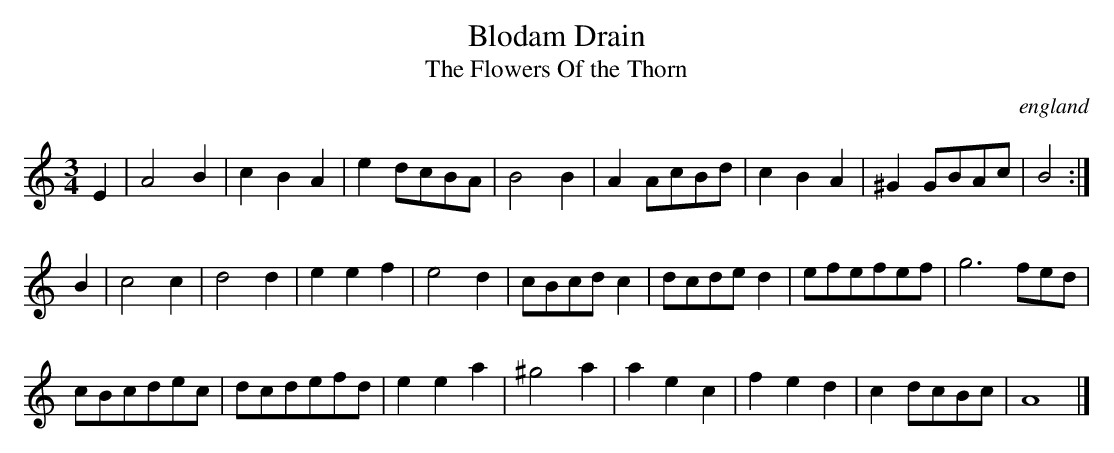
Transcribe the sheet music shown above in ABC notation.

X:1
T:Blodam Drain
T:The Flowers Of the Thorn
O:england
M:3/4
L:1/4
K:Am
E|A2B|cBA|e d/c/B/A/|B2 B|A A/c/B/d/|cBA|^G G/B/A/c/|B2:|]
B|c2 c|d2 d|e e f|e2 d|c/B/c/d/ c|d/c/d/e/ d|e/f/e/f/e/f/|g3 f/e/d/|
c/B/c/d/e/c/|d/c/d/e/f/d/|e e a|^g2 a|a e c|f e d|c d/c/B/c/|A4|]
